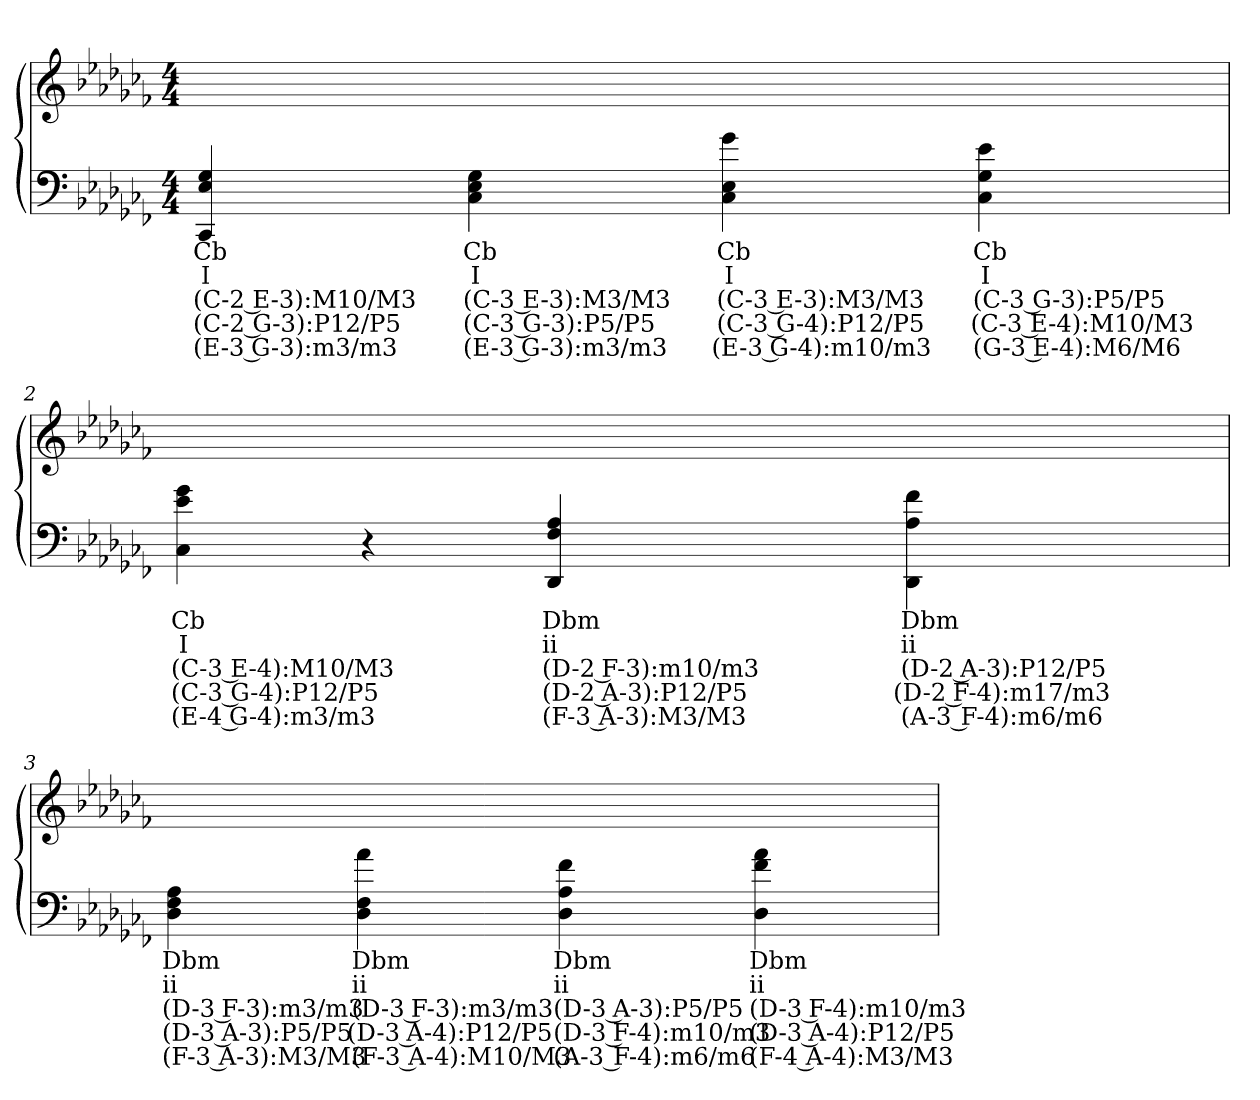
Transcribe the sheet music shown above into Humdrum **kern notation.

**kern	**text	**text	**text	**text	**text	**kern
*part2	*part2	*part2	*part2	*part2	*part2	*part1
*staff2	*staff2	*staff2	*staff2	*staff2	*staff2	*staff1
*clefF4	*	*	*	*	*	*clefG2
*k[b-e-a-d-g-c-f-]	*	*	*	*	*	*k[b-e-a-d-g-c-f-]
*C-:	*	*	*	*	*	*C-:
*M4/4	*	*	*	*	*	*M4/4
*MM60	*	*	*	*	*	*MM60
=1	=1	=1	=1	=1	=1	=1
4CC- 4E- 4G-	Cb	I	(C-2 E-3):M10/M3	(C-2 G-3):P12/P5	(E-3 G-3):m3/m3	1ryy
4C- 4E- 4G-	Cb	I	(C-3 E-3):M3/M3	(C-3 G-3):P5/P5	(E-3 G-3):m3/m3	.
4C- 4E- 4g-	Cb	I	(C-3 E-3):M3/M3	(C-3 G-4):P12/P5	(E-3 G-4):m10/m3	.
4C- 4G- 4e-	Cb	I	(C-3 G-3):P5/P5	(C-3 E-4):M10/M3	(G-3 E-4):M6/M6	.
=2	=2	=2	=2	=2	=2	=2
4C- 4e- 4g-	Cb	I	(C-3 E-4):M10/M3	(C-3 G-4):P12/P5	(E-4 G-4):m3/m3	1ryy
4r	.	.	.	.	.	.
4DD- 4F- 4A-	Dbm	ii	(D-2 F-3):m10/m3	(D-2 A-3):P12/P5	(F-3 A-3):M3/M3	.
4DD- 4A- 4f-	Dbm	ii	(D-2 A-3):P12/P5	(D-2 F-4):m17/m3	(A-3 F-4):m6/m6	.
=3	=3	=3	=3	=3	=3	=3
4D- 4F- 4A-	Dbm	ii	(D-3 F-3):m3/m3	(D-3 A-3):P5/P5	(F-3 A-3):M3/M3	1ryy
4D- 4F- 4a-	Dbm	ii	(D-3 F-3):m3/m3	(D-3 A-4):P12/P5	(F-3 A-4):M10/M3	.
4D- 4A- 4f-	Dbm	ii	(D-3 A-3):P5/P5	(D-3 F-4):m10/m3	(A-3 F-4):m6/m6	.
4D- 4f- 4a-	Dbm	ii	(D-3 F-4):m10/m3	(D-3 A-4):P12/P5	(F-4 A-4):M3/M3	.
=	=	=	=	=	=	=
*-	*-	*-	*-	*-	*-	*-
